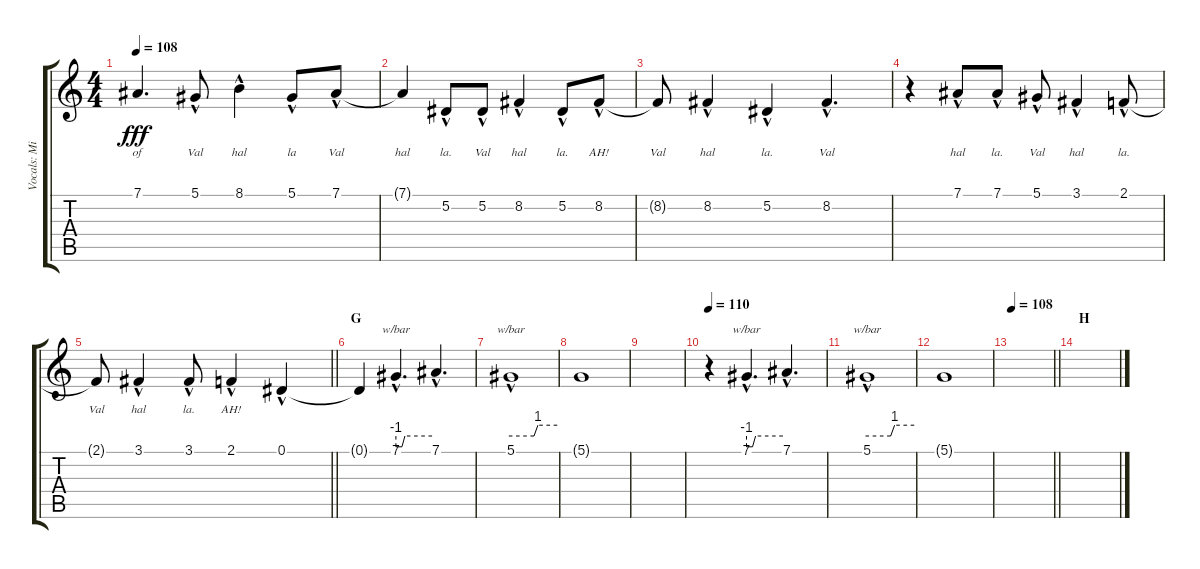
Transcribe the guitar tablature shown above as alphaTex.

\track ("Vocals: Midnight" "Vocals: Mi") {instrument lead2sawtooth}
\staff {score tabs}
\tuning (Eb4 Bb3 Gb3 Db3 Ab2 Eb2) {hide}
\ts (4 4)
\tempo 108
\clef g2
\ks c
7.1{t}.4{d lyrics (0 "of") lyrics (1 "") lyrics (2 "") lyrics (3 "") lyrics (4 "") dy fff} 5.1{hac}.8{lyrics (0 "Val") lyrics (1 "") lyrics (2 "") lyrics (3 "") lyrics (4 "")} 8.1{hac}.4{lyrics (0 "hal") lyrics (1 "") lyrics (2 "") lyrics (3 "") lyrics (4 "")} 5.1{hac}.8{lyrics (0 "la") lyrics (1 "") lyrics (2 "") lyrics (3 "") lyrics (4 "")} 7.1{hac}.8{lyrics (0 "Val") lyrics (1 "") lyrics (2 "") lyrics (3 "") lyrics (4 "")} |
7.1{t}.4{lyrics (0 "hal") lyrics (1 "") lyrics (2 "") lyrics (3 "") lyrics (4 "")} 5.2{hac}.8{lyrics (0 "la.") lyrics (1 "") lyrics (2 "") lyrics (3 "") lyrics (4 "")} 5.2{hac}.8{lyrics (0 "Val") lyrics (1 "") lyrics (2 "") lyrics (3 "") lyrics (4 "")} 8.2{hac}.4{lyrics (0 "hal") lyrics (1 "") lyrics (2 "") lyrics (3 "") lyrics (4 "")} 5.2{hac}.8{lyrics (0 "la.") lyrics (1 "") lyrics (2 "") lyrics (3 "") lyrics (4 "")} 8.2{hac}.8{lyrics (0 "AH!") lyrics (1 "") lyrics (2 "") lyrics (3 "") lyrics (4 "")} |
8.2{t}.8{lyrics (0 "Val") lyrics (1 "") lyrics (2 "") lyrics (3 "") lyrics (4 "")} 8.2{hac}.4{lyrics (0 "hal") lyrics (1 "") lyrics (2 "") lyrics (3 "") lyrics (4 "")} 5.2{hac}.4{lyrics (0 "la.") lyrics (1 "") lyrics (2 "") lyrics (3 "") lyrics (4 "")} 8.2{hac}.4{d lyrics (0 "Val") lyrics (1 "") lyrics (2 "") lyrics (3 "") lyrics (4 "")} |
r.4 7.1{hac}.8{lyrics (0 "hal") lyrics (1 "") lyrics (2 "") lyrics (3 "") lyrics (4 "")} 7.1{hac}.8{lyrics (0 "la.") lyrics (1 "") lyrics (2 "") lyrics (3 "") lyrics (4 "")} 5.1{hac}.8{lyrics (0 "Val") lyrics (1 "") lyrics (2 "") lyrics (3 "") lyrics (4 "")} 3.1{hac}.4{lyrics (0 "hal") lyrics (1 "") lyrics (2 "") lyrics (3 "") lyrics (4 "")} 2.1{hac}.8{lyrics (0 "la.") lyrics (1 "") lyrics (2 "") lyrics (3 "") lyrics (4 "")} |
\barLineRight lightlight
2.1{t}.8{lyrics (0 "Val") lyrics (1 "") lyrics (2 "") lyrics (3 "") lyrics (4 "")} 3.1{hac}.4{lyrics (0 "hal") lyrics (1 "") lyrics (2 "") lyrics (3 "") lyrics (4 "")} 3.1{hac}.8{lyrics (0 "la.") lyrics (1 "") lyrics (2 "") lyrics (3 "") lyrics (4 "")} 2.1{hac}.4{lyrics (0 "AH!") lyrics (1 "") lyrics (2 "") lyrics (3 "") lyrics (4 "")} 0.1{hac}.4 |
\section ("" "G")
0.1{t}.4 7.1{hac}.4{d tbe (custom default 0 -4 10 -4 15 0 60 0)} 7.1{hac}.4{d} |
5.1{hac}.1{tbe (custom default 0 0 30 0 35 4 60 4)} |
5.1{t}.1 |
|
\tempo 110
r.4 7.1{hac}.4{d tbe (custom default 0 -4 10 -4 15 0 60 0)} 7.1{hac}.4{d} |
5.1{hac}.1{tbe (custom default 0 0 30 0 35 4 60 4)} |
5.1{t}.1 |
\tempo 108
\barLineRight lightlight
|
\section ("" "H")
